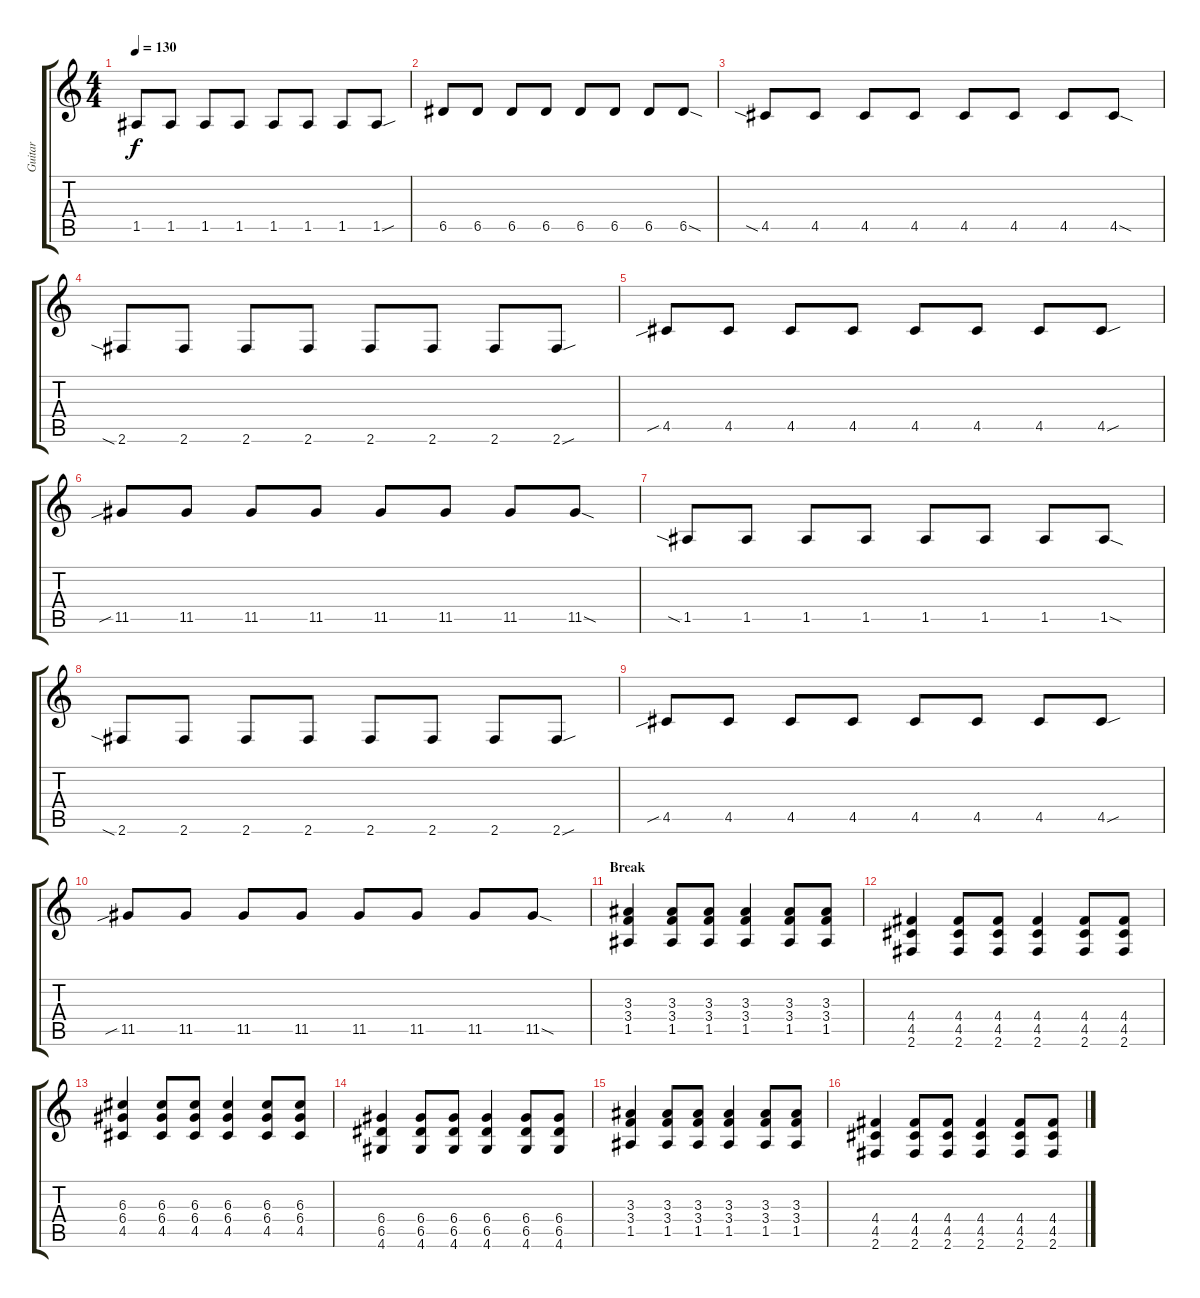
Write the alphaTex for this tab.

\track ("Guitar" "Guitar") {instrument electricguitarclean}
\staff {score tabs}
\tuning (E4 B3 G3 D3 A2 E2) {hide}
\ts (4 4)
\tempo 130
\clef g2
\ks c
1.5.8{dy f} 1.5.8 1.5.8 1.5.8 1.5.8 1.5.8 1.5.8 1.5{sou}.8 |
6.5.8 6.5.8 6.5.8 6.5.8 6.5.8 6.5.8 6.5.8 6.5{sod}.8 |
4.5{sia}.8{volume 13 instrument distortionguitar} 4.5.8 4.5.8 4.5.8 4.5.8 4.5.8 4.5.8 4.5{sod}.8 |
2.6{sia}.8 2.6.8 2.6.8 2.6.8 2.6.8 2.6.8 2.6.8 2.6{sou}.8 |
4.5{sib}.8 4.5.8 4.5.8 4.5.8 4.5.8 4.5.8 4.5.8 4.5{sou}.8 |
11.5{sib}.8 11.5.8 11.5.8 11.5.8 11.5.8 11.5.8 11.5.8 11.5{sod}.8 |
1.5{sia}.8{volume 13 instrument distortionguitar} 1.5.8 1.5.8 1.5.8 1.5.8 1.5.8 1.5.8 1.5{sod}.8 |
2.6{sia}.8 2.6.8 2.6.8 2.6.8 2.6.8 2.6.8 2.6.8 2.6{sou}.8 |
4.5{sib}.8 4.5.8 4.5.8 4.5.8 4.5.8 4.5.8 4.5.8 4.5{sou}.8 |
11.5{sib}.8 11.5.8 11.5.8 11.5.8 11.5.8 11.5.8 11.5.8 11.5{sod}.8 |
\section ("" "Break")
(3.3 3.4 1.5).4{volume 13} (3.3 3.4 1.5).8 (3.3 3.4 1.5).8 (3.3 3.4 1.5).4 (3.3 3.4 1.5).8 (3.3 3.4 1.5).8 |
(4.4 4.5 2.6).4 (4.4 4.5 2.6).8 (4.4 4.5 2.6).8 (4.4 4.5 2.6).4 (4.4 4.5 2.6).8 (4.4 4.5 2.6).8 |
(6.3 6.4 4.5).4 (6.3 6.4 4.5).8 (6.3 6.4 4.5).8 (6.3 6.4 4.5).4 (6.3 6.4 4.5).8 (6.3 6.4 4.5).8 |
(6.4 6.5 4.6).4 (6.4 6.5 4.6).8 (6.4 6.5 4.6).8 (6.4 6.5 4.6).4 (6.4 6.5 4.6).8 (6.4 6.5 4.6).8 |
(3.3 3.4 1.5).4 (3.3 3.4 1.5).8 (3.3 3.4 1.5).8 (3.3 3.4 1.5).4 (3.3 3.4 1.5).8 (3.3 3.4 1.5).8 |
(4.4 4.5 2.6).4 (4.4 4.5 2.6).8 (4.4 4.5 2.6).8 (4.4 4.5 2.6).4 (4.4 4.5 2.6).8 (4.4 4.5 2.6).8
